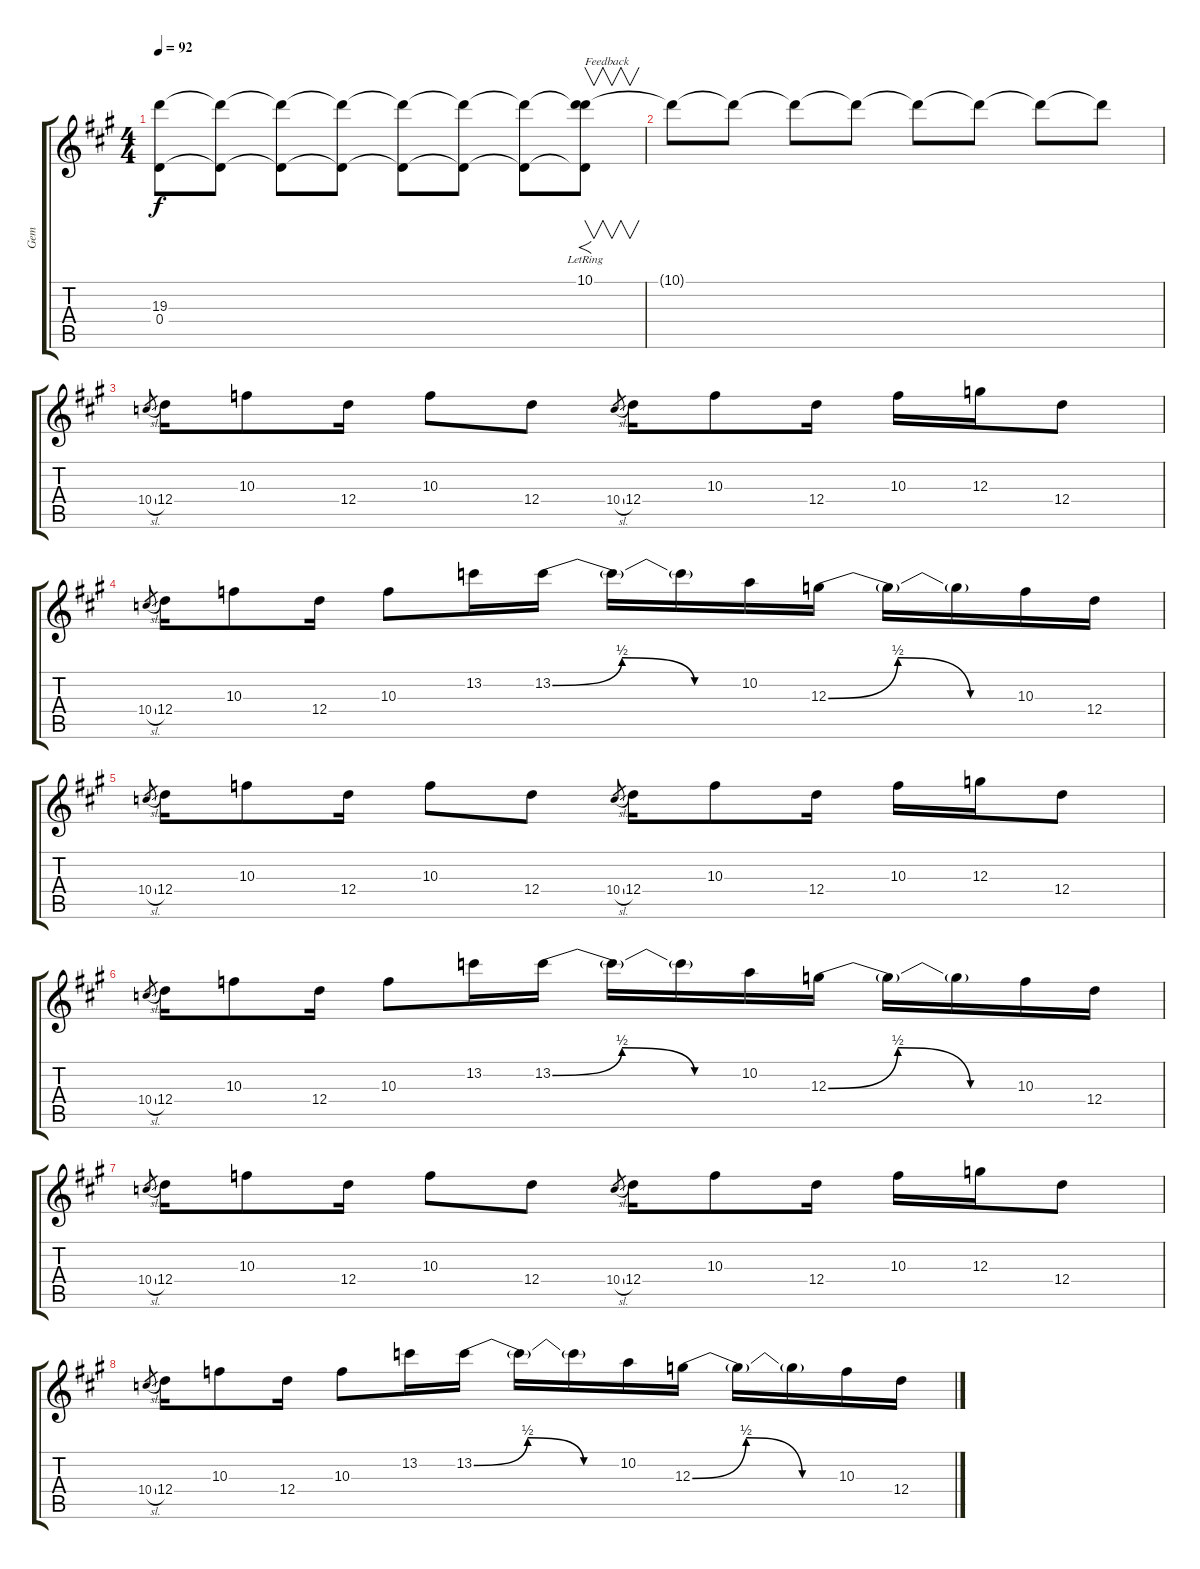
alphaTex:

\track ("Gem" "Gem") {instrument overdrivenguitar}
\staff {score tabs}
\tuning (E4 B3 G3 D3 A2 E2) {hide}
\ts (4 4)
\tempo 92
\clef g2
\ks a
(19.3{t} 0.4{t}).8{dy f} (19.3{t} 0.4{t}).8 (19.3{t} 0.4{t}).8 (19.3{t} 0.4{t}).8 (19.3{t} 0.4{t}).8 (19.3{t} 0.4{t}).8 (19.3{t} 0.4{t}).8 (10.1{lr} 19.3{t} 0.4{t}).8{f v txt "Feedback"} |
10.1{t}.8 10.1{t}.8 10.1{t}.8 10.1{t}.8 10.1{t}.8{volume 4} 10.1{t}.8 10.1{t}.8 10.1{t}.8 |
10.4{sl}.8{gr} 12.4.16{volume 16 instrument overdrivenguitar} 10.3.8 12.4.16 10.3.8 12.4.8 10.4{sl}.8{gr} 12.4.16 10.3.8 12.4.16 10.3.16 12.3.16 12.4.8 |
10.4{sl}.8{gr} 12.4.16 10.3.8 12.4.16 10.3.8 13.2.16 13.2{be (custom 0 0 22 2 45 0 60 0)}.16 13.2{t}.16 13.2{t}.16 10.2.16 12.3{be (custom 0 0 22 2 45 0 60 0)}.16 12.3{t}.16 12.3{t}.16 10.3.16 12.4.16 |
10.4{sl}.8{gr} 12.4.16 10.3.8 12.4.16 10.3.8 12.4.8 10.4{sl}.8{gr} 12.4.16 10.3.8 12.4.16 10.3.16 12.3.16 12.4.8 |
10.4{sl}.8{gr} 12.4.16 10.3.8 12.4.16 10.3.8 13.2.16 13.2{be (custom 0 0 22 2 45 0 60 0)}.16 13.2{t}.16 13.2{t}.16 10.2.16 12.3{be (custom 0 0 22 2 45 0 60 0)}.16 12.3{t}.16 12.3{t}.16 10.3.16 12.4.16 |
10.4{sl}.8{gr} 12.4.16 10.3.8 12.4.16 10.3.8 12.4.8 10.4{sl}.8{gr} 12.4.16 10.3.8 12.4.16 10.3.16 12.3.16 12.4.8 |
10.4{sl}.8{gr} 12.4.16 10.3.8 12.4.16 10.3.8 13.2.16 13.2{be (custom 0 0 22 2 45 0 60 0)}.16 13.2{t}.16 13.2{t}.16 10.2.16 12.3{be (custom 0 0 22 2 45 0 60 0)}.16 12.3{t}.16 12.3{t}.16 10.3.16 12.4.16
